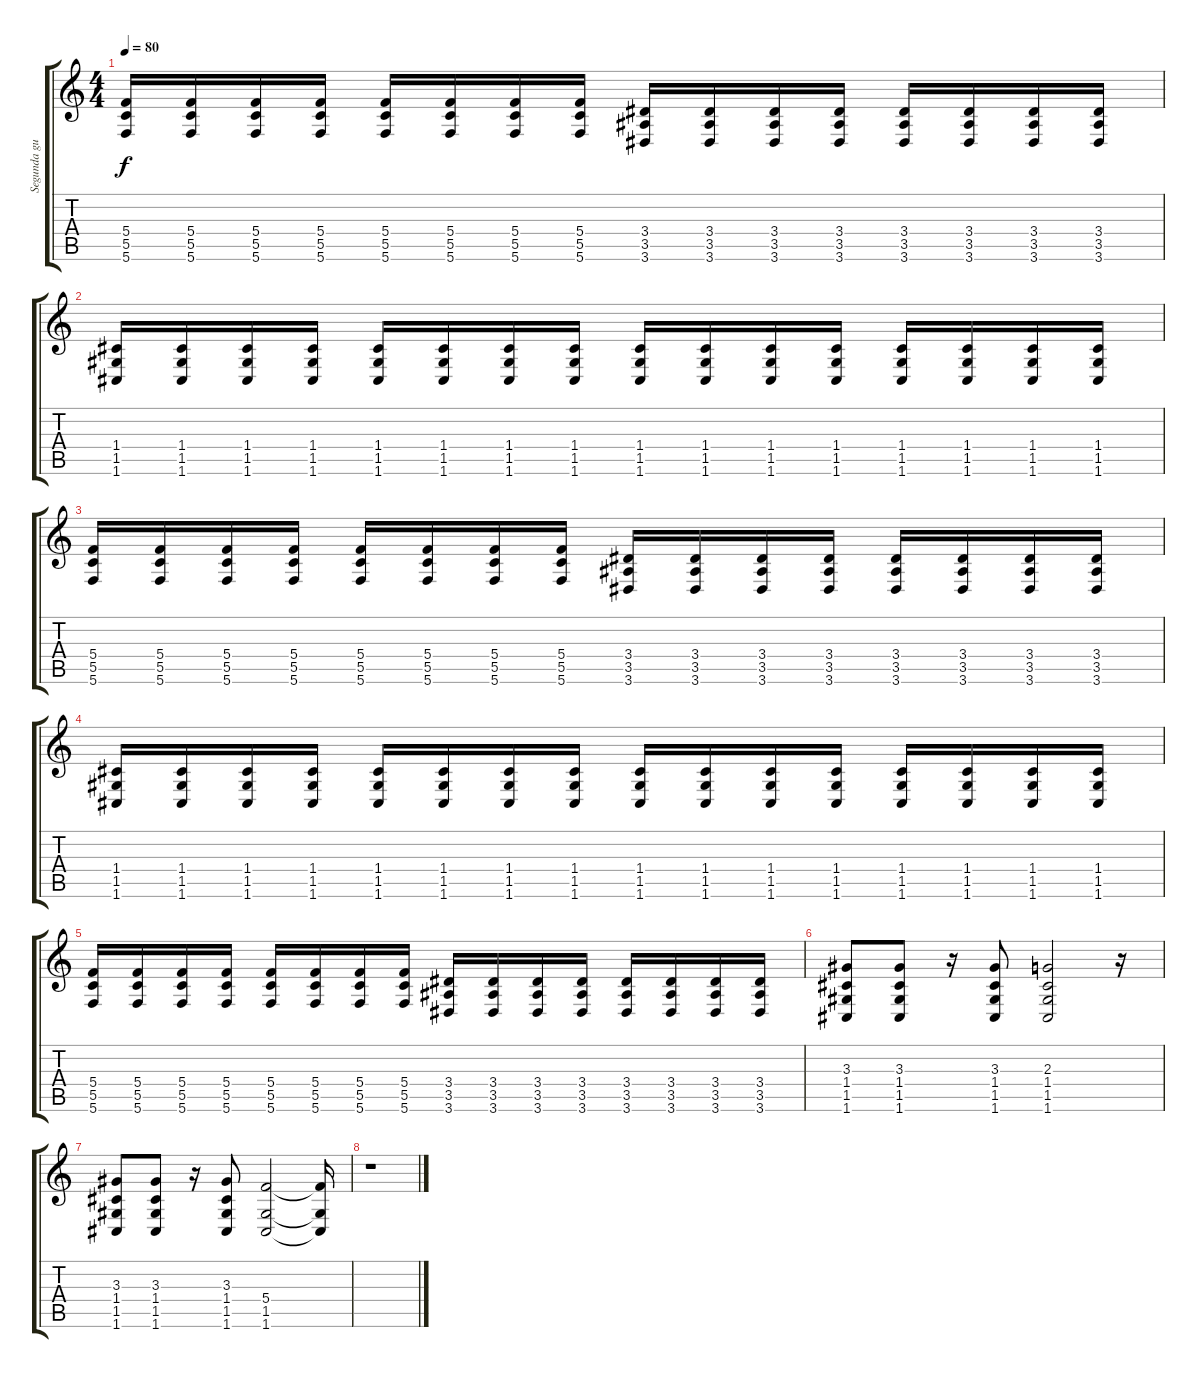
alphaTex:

\track ("Segunda guitarra" "Segunda gu") {instrument distortionguitar}
\staff {score tabs}
\tuning (D4 A3 F3 C3 G2 C2) {hide}
\ts (4 4)
\tempo 80
\clef g2
\ks c
(5.4 5.5 5.6).16{dy f} (5.4 5.5 5.6).16 (5.4 5.5 5.6).16 (5.4 5.5 5.6).16 (5.4 5.5 5.6).16 (5.4 5.5 5.6).16 (5.4 5.5 5.6).16 (5.4 5.5 5.6).16 (3.4 3.5 3.6).16 (3.4 3.5 3.6).16 (3.4 3.5 3.6).16 (3.4 3.5 3.6).16 (3.4 3.5 3.6).16 (3.4 3.5 3.6).16 (3.4 3.5 3.6).16 (3.4 3.5 3.6).16 |
(1.4 1.5 1.6).16 (1.4 1.5 1.6).16 (1.4 1.5 1.6).16 (1.4 1.5 1.6).16 (1.4 1.5 1.6).16 (1.4 1.5 1.6).16 (1.4 1.5 1.6).16 (1.4 1.5 1.6).16 (1.4 1.5 1.6).16 (1.4 1.5 1.6).16 (1.4 1.5 1.6).16 (1.4 1.5 1.6).16 (1.4 1.5 1.6).16 (1.4 1.5 1.6).16 (1.4 1.5 1.6).16 (1.4 1.5 1.6).16 |
(5.4 5.5 5.6).16 (5.4 5.5 5.6).16 (5.4 5.5 5.6).16 (5.4 5.5 5.6).16 (5.4 5.5 5.6).16 (5.4 5.5 5.6).16 (5.4 5.5 5.6).16 (5.4 5.5 5.6).16 (3.4 3.5 3.6).16 (3.4 3.5 3.6).16 (3.4 3.5 3.6).16 (3.4 3.5 3.6).16 (3.4 3.5 3.6).16 (3.4 3.5 3.6).16 (3.4 3.5 3.6).16 (3.4 3.5 3.6).16 |
(1.4 1.5 1.6).16 (1.4 1.5 1.6).16 (1.4 1.5 1.6).16 (1.4 1.5 1.6).16 (1.4 1.5 1.6).16 (1.4 1.5 1.6).16 (1.4 1.5 1.6).16 (1.4 1.5 1.6).16 (1.4 1.5 1.6).16 (1.4 1.5 1.6).16 (1.4 1.5 1.6).16 (1.4 1.5 1.6).16 (1.4 1.5 1.6).16 (1.4 1.5 1.6).16 (1.4 1.5 1.6).16 (1.4 1.5 1.6).16 |
(5.4 5.5 5.6).16 (5.4 5.5 5.6).16 (5.4 5.5 5.6).16 (5.4 5.5 5.6).16 (5.4 5.5 5.6).16 (5.4 5.5 5.6).16 (5.4 5.5 5.6).16 (5.4 5.5 5.6).16 (3.4 3.5 3.6).16 (3.4 3.5 3.6).16 (3.4 3.5 3.6).16 (3.4 3.5 3.6).16 (3.4 3.5 3.6).16 (3.4 3.5 3.6).16 (3.4 3.5 3.6).16 (3.4 3.5 3.6).16 |
(3.3 1.4 1.5 1.6).8 (3.3 1.4 1.5 1.6).8 r.16 (3.3 1.4 1.5 1.6).8 (2.3 1.4 1.5 1.6).2 r.16 |
(3.3 1.4 1.5 1.6).8 (3.3 1.4 1.5 1.6).8 r.16 (3.3 1.4 1.5 1.6).8 (5.4 1.5 1.6).2 (5.4{t} 1.5{t} 1.6{t}).16 |
r.1
